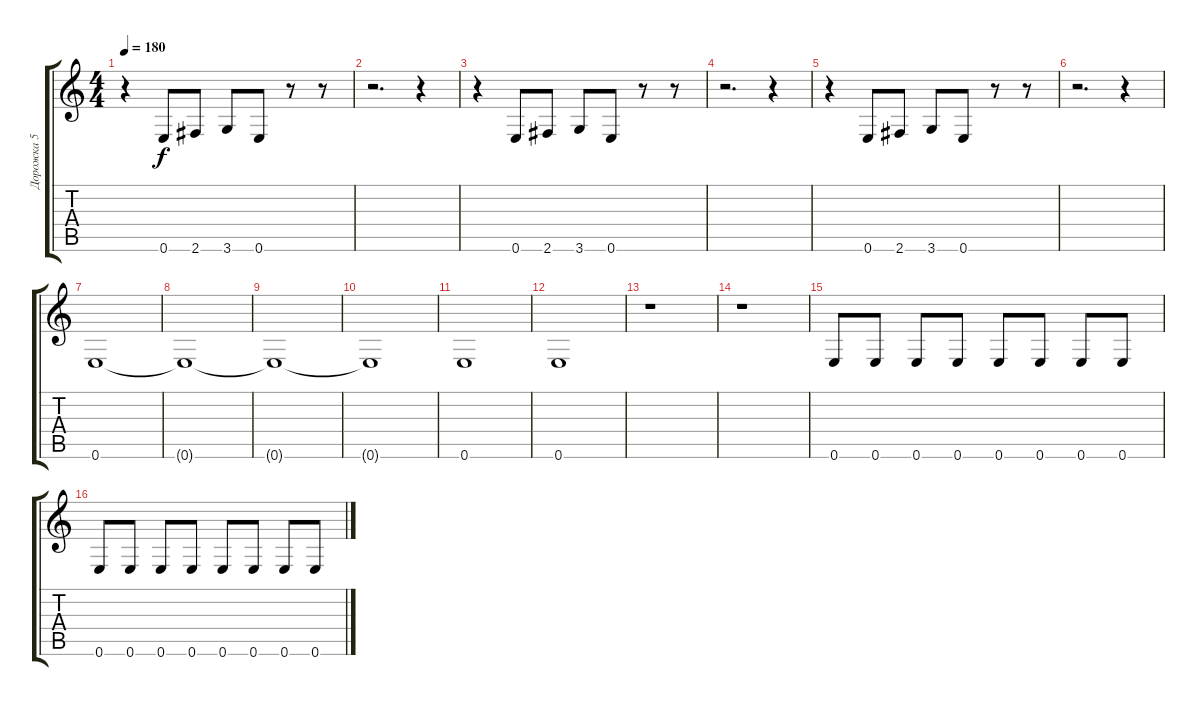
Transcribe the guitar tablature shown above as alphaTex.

\track ("Дорожка 5" "Дорожка 5") {instrument electricbasspick}
\staff {score tabs}
\tuning (E4 B3 G3 D3 A2 E2) {hide}
\ts (4 4)
\tempo 180
\clef g2
\ks c
r.4{dy f} 0.6.8 2.6.8 3.6.8 0.6.8 r.8 r.8 |
r.2{d} r.4 |
r.4 0.6.8 2.6.8 3.6.8 0.6.8 r.8 r.8 |
r.2{d} r.4 |
r.4 0.6.8 2.6.8 3.6.8 0.6.8 r.8 r.8 |
r.2{d} r.4 |
0.6.1 |
0.6{t}.1 |
0.6{t}.1 |
0.6{t}.1 |
0.6.1 |
0.6.1 |
r.1 |
r.1 |
0.6.8 0.6.8 0.6.8 0.6.8 0.6.8 0.6.8 0.6.8 0.6.8 |
0.6.8 0.6.8 0.6.8 0.6.8 0.6.8 0.6.8 0.6.8 0.6.8
